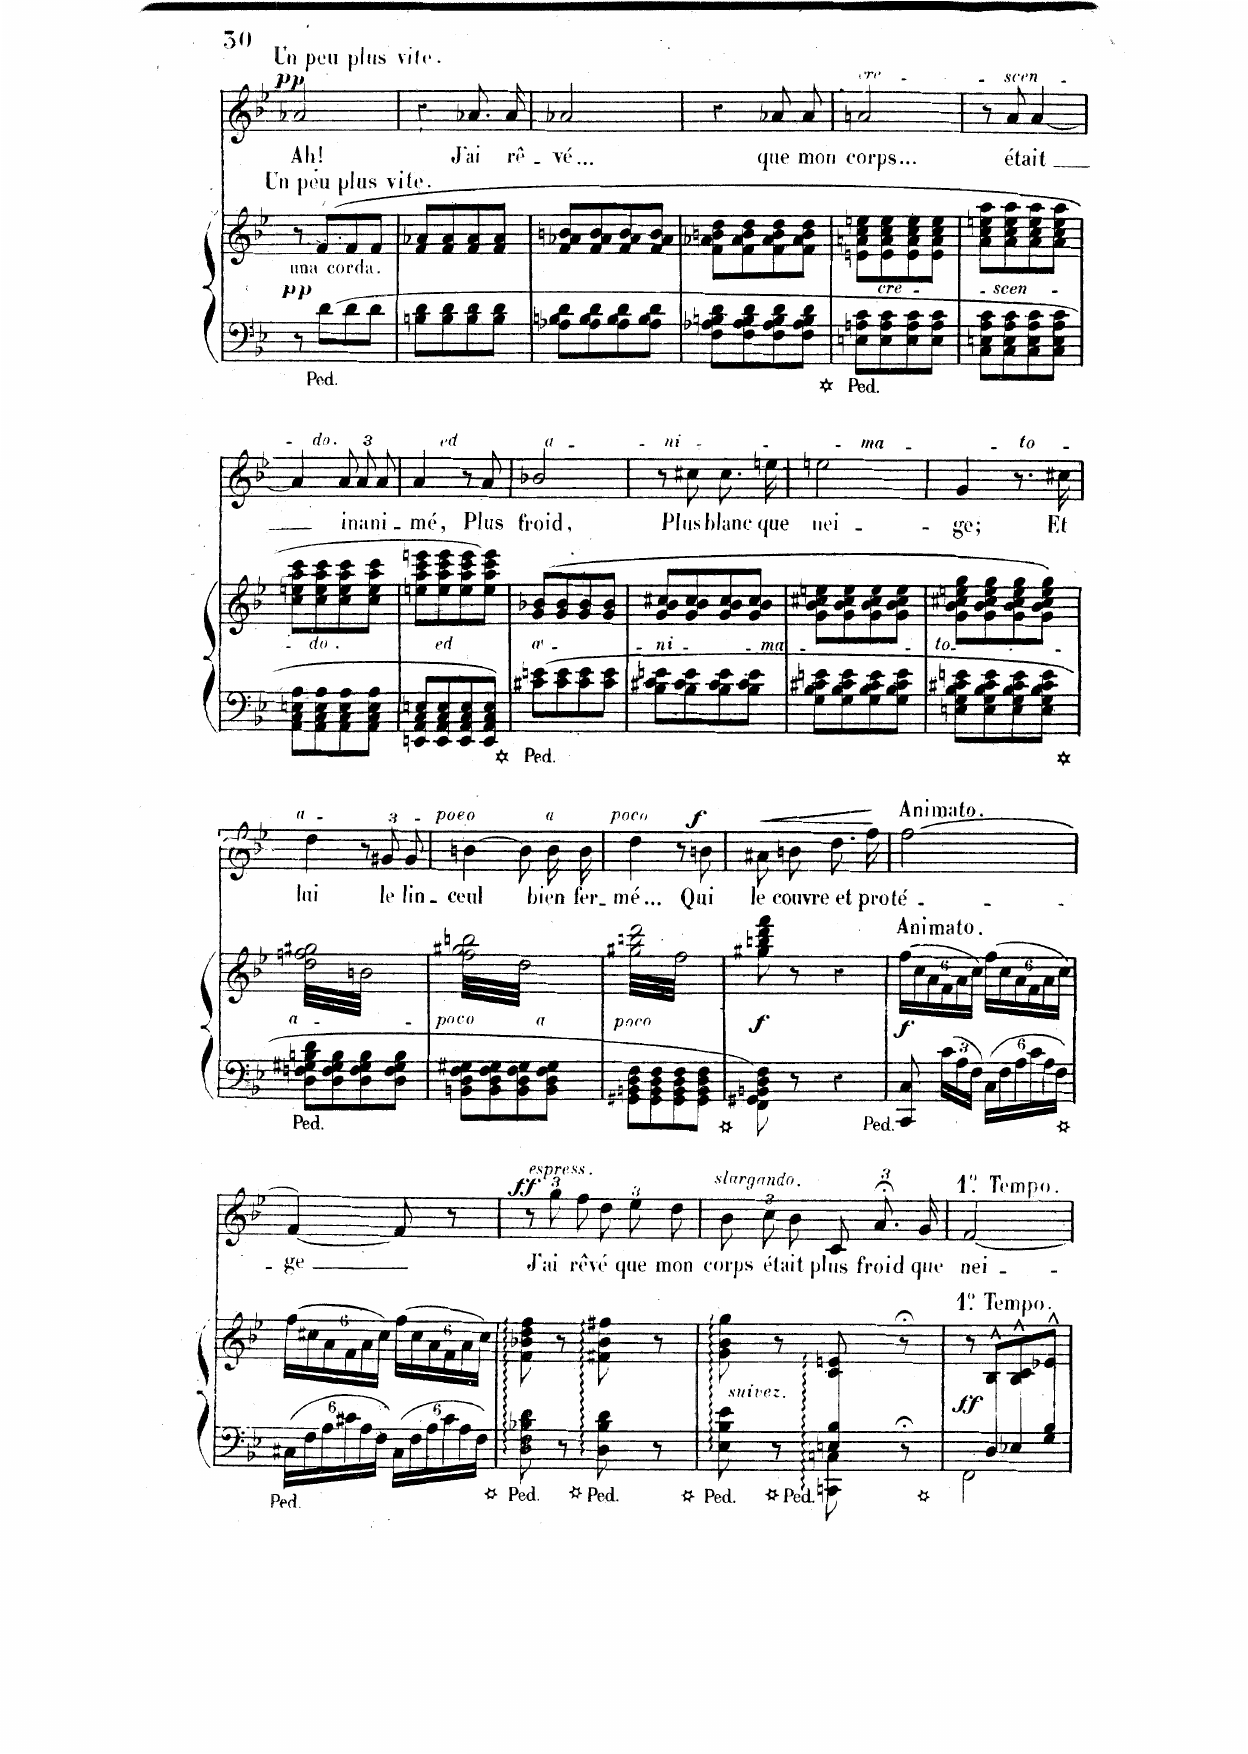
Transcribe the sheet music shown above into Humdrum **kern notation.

**kern	**kern	**dynam	**kern	**text	**dynam
*part2	*part2	*part2	*part1	*part1	*part1
*staff3	*staff2	*staff2/3	*staff1	*staff1	*staff1
*I"Piano	*	*	*I"Chant Voice	*	*
*I'Pno	*	*	*	*	*
*clefF4	*clefG2	*	*clefG2	*	*
*k[b-e-]	*k[b-e-]	*	*k[b-e-]	*	*
*M2/4	*M2/4	*	*M2/4	*	*
=38	=38	=38	=38	=38	=38
!	!	!	!LO:TX:a:B:t=Un peu plus vite	!	!
!	!LO:TX:a:B:t=Un peu plus vite	!	!	!	!
!	!	!	!	!	!LO:DY:a
8r	8r	.	2a-X/	Ah!	pp
!	!LO:TX:b:t=una corda.	!	!	!	!
!	!	!LO:DY:b	!	!	!
8d\L	(8f/L	pp	.	.	.
8d\	8f/	.	.	.	.
8d\J	8f/J	.	.	.	.
=39	=39	=39	=39	=39	=39
8Bn\ 8d\L	8f/ 8a-X/L	.	4r	.	.
8B\ 8d\	8f/ 8a-/	.	.	.	.
8B\ 8d\	8f/ 8a-/	.	8.a-X/L	J’ai	.
8B\ 8d\J	8f/ 8a-/J	.	.	.	.
.	.	.	16a-/Jk	rê-	.
=40	=40	=40	=40	=40	=40
8A-X\ 8Bn\ 8d\L	8f/ 8a-X/ 8bn/L	.	2a-X/	-vé . . .	.
8A-\ 8B\ 8d\	8f/ 8a-/ 8b/	.	.	.	.
8A-\ 8B\ 8d\	8f/ 8a-/ 8b/	.	.	.	.
8A-\ 8B\ 8d\J	8f/ 8a-/ 8b/J	.	.	.	.
=41	=41	=41	=41	=41	=41
8F\ 8A-X\ 8Bn\ 8d\L	8f\ 8a-X\ 8bn\ 8dd\L	.	4r	.	.
8F\ 8A-\ 8B\ 8d\	8f\ 8a-\ 8b\ 8dd\	.	.	.	.
8F\ 8A-\ 8B\ 8d\	8f\ 8a-\ 8b\ 8dd\	.	8a-X/L	que	.
!	!	!	!LO:TX:a:i:t=crescendo ed animato poco a poco	!	!
!	!LO:TX:b:i:t=crescendo ed animato poco a poco	!	!	!	!
8F\ 8A-\ 8B\ 8d\J	8f\ 8a-\ 8b\ 8dd\J	.	8a-/J	mon	.
=42	=42	=42	=42	=42	=42
8En\ 8An\ 8c\L	8en\ 8an\ 8cc\ 8een\L	.	2an/	corps...	.
8E\ 8A\ 8c\	8e\ 8a\ 8cc\ 8ee\	.	.	.	.
8E\ 8A\ 8c\	8e\ 8a\ 8cc\ 8ee\	.	.	.	.
8E\ 8A\ 8c\J	8e\ 8a\ 8cc\ 8ee\J	.	.	.	.
=43	=43	=43	=43	=43	=43
8C\ 8En\ 8A\ 8c\L	8a\ 8cc\ 8een\ 8aa\L	.	8r	.	.
8C\ 8E\ 8A\ 8c\	8a\ 8cc\ 8ee\ 8aa\	.	8a/	ét-	.
8C\ 8E\ 8A\ 8c\	8a\ 8cc\ 8ee\ 8aa\	.	[4a/	-ait	.
8C\ 8E\ 8A\ 8c\J	8a\ 8cc\ 8ee\ 8aa\J	.	.	.	.
=44	=44	=44	=44	=44	=44
8AA\ 8C\ 8En\ 8A\L	8cc\ 8een\ 8aa\ 8ccc\L	.	4a/]	.	.
8AA\ 8C\ 8E\ 8A\	8cc\ 8ee\ 8aa\ 8ccc\	.	.	.	.
8AA\ 8C\ 8E\ 8A\	8cc\ 8ee\ 8aa\ 8ccc\	.	12a/L	in-	.
.	.	.	12a/	-a-	.
8AA\ 8C\ 8E\ 8A\J	8cc\ 8ee\ 8aa\ 8ccc\J	.	.	.	.
.	.	.	12a/J	-ni-	.
=45	=45	=45	=45	=45	=45
8EEn/ 8AA/ 8C/ 8En/L	8een\ 8aa\ 8ccc\ 8eeen\L	.	4a/	-mé,	.
8EE/ 8AA/ 8C/ 8E/	8ee\ 8aa\ 8ccc\ 8eee\	.	.	.	.
8EE/ 8AA/ 8C/ 8E/	8ee\ 8aa\ 8ccc\ 8eee\	.	8r	.	.
8EE/ 8AA/ 8C/ 8E/J	8ee\ 8aa\ 8ccc\ 8eee\J)	.	8a/	Plus	.
=46	=46	=46	=46	=46	=46
8c#X\ 8en\L	(8g/ 8b-X/L	.	2b-X/	froid,	.
8c#\ 8e\	8g/ 8b-/	.	.	.	.
8c#\ 8e\	8g/ 8b-/	.	.	.	.
8c#\ 8e\J	8g/ 8b-/J	.	.	.	.
=47	=47	=47	=47	=47	=47
8B-\ 8c#X\ 8en\L	8g/ 8b-/ 8cc#X/L	.	8r	.	.
8B-\ 8c#\ 8e\	8g/ 8b-/ 8cc#/	.	8cc#X\	Plus	.
8B-\ 8c#\ 8e\	8g/ 8b-/ 8cc#/	.	8.cc#\L	blanc	.
8B-\ 8c#\ 8e\J	8g/ 8b-/ 8cc#/J	.	.	.	.
.	.	.	16een\Jk	que	.
=48	=48	=48	=48	=48	=48
8G\ 8B-\ 8c#X\ 8en\L	8g\ 8b-\ 8cc#X\ 8een\L	.	2een\	nei-	.
8G\ 8B-\ 8c#\ 8e\	8g\ 8b-\ 8cc#\ 8ee\	.	.	.	.
8G\ 8B-\ 8c#\ 8e\	8g\ 8b-\ 8cc#\ 8ee\	.	.	.	.
8G\ 8B-\ 8c#\ 8e\J	8g\ 8b-\ 8cc#\ 8ee\J	.	.	.	.
=49	=49	=49	=49	=49	=49
8En\ 8G\ 8B-\ 8c#X\ 8en\L	8g\ 8b-\ 8cc#X\ 8een\ 8gg\L	.	4g/	-ge;	.
8E\ 8G\ 8B-\ 8c#\ 8e\	8g\ 8b-\ 8cc#\ 8ee\ 8gg\	.	.	.	.
8E\ 8G\ 8B-\ 8c#\ 8e\	8g\ 8b-\ 8cc#\ 8ee\ 8gg\	.	8.r	.	.
8E\ 8G\ 8B-\ 8c#\ 8e\J	8g\ 8b-\ 8cc#\ 8ee\ 8gg\J)	.	.	.	.
.	.	.	16cc#X\	Et	.
=50	=50	=50	=50	=50	=50
*	*tremolo	*	*	*	*
8D\ 8Fn\ 8G#X\ 8Bn\ 8d\L	64dd\ 64ffn\ 64gg#X\LLLL	.	4dd\	lui	.
.	64bn\	.	.	.	.
.	64dd\ 64ffn\ 64gg#X\	.	.	.	.
.	64bn\	.	.	.	.
.	64dd\ 64ffn\ 64gg#X\	.	.	.	.
.	64bn\	.	.	.	.
.	64dd\ 64ffn\ 64gg#X\	.	.	.	.
.	64bn\	.	.	.	.
8D\ 8F\ 8G#\ 8B\	64dd\ 64ffn\ 64gg#X\	.	.	.	.
.	64bn\	.	.	.	.
.	64dd\ 64ffn\ 64gg#X\	.	.	.	.
.	64bn\	.	.	.	.
.	64dd\ 64ffn\ 64gg#X\	.	.	.	.
.	64bn\	.	.	.	.
.	64dd\ 64ffn\ 64gg#X\	.	.	.	.
.	64bn\	.	.	.	.
8D\ 8F\ 8G#\ 8B\	64dd\ 64ffn\ 64gg#X\	.	12r	.	.
.	64bn\	.	.	.	.
.	64dd\ 64ffn\ 64gg#X\	.	.	.	.
.	64bn\	.	.	.	.
.	64dd\ 64ffn\ 64gg#X\	.	.	.	.
.	64bn\	.	.	.	.
.	.	.	12g#X/L	le	.
.	64dd\ 64ffn\ 64gg#X\	.	.	.	.
.	64bn\	.	.	.	.
8D\ 8F\ 8G#\ 8B\J	64dd\ 64ffn\ 64gg#X\	.	.	.	.
.	64bn\	.	.	.	.
.	64dd\ 64ffn\ 64gg#X\	.	.	.	.
.	.	.	12g#/J	lin-	.
.	64bn\	.	.	.	.
.	64dd\ 64ffn\ 64gg#X\	.	.	.	.
.	64bn\	.	.	.	.
.	64dd\ 64ffn\ 64gg#X\	.	.	.	.
.	64bn\JJJJ	.	.	.	.
=51	=51	=51	=51	=51	=51
8BBn\ 8D\ 8F\ 8G#X\L	64ff\ 64gg#X\ 64bbn\LLLL	.	[4bn\	-ceul	.
.	64dd\	.	.	.	.
.	64ff\ 64gg#X\ 64bbn\	.	.	.	.
.	64dd\	.	.	.	.
.	64ff\ 64gg#X\ 64bbn\	.	.	.	.
.	64dd\	.	.	.	.
.	64ff\ 64gg#X\ 64bbn\	.	.	.	.
.	64dd\	.	.	.	.
8BB\ 8D\ 8F\ 8G#\	64ff\ 64gg#X\ 64bbn\	.	.	.	.
.	64dd\	.	.	.	.
.	64ff\ 64gg#X\ 64bbn\	.	.	.	.
.	64dd\	.	.	.	.
.	64ff\ 64gg#X\ 64bbn\	.	.	.	.
.	64dd\	.	.	.	.
.	64ff\ 64gg#X\ 64bbn\	.	.	.	.
.	64dd\	.	.	.	.
8BB\ 8D\ 8F\ 8G#\	64ff\ 64gg#X\ 64bbn\	.	8b\L]	.	.
.	64dd\	.	.	.	.
.	64ff\ 64gg#X\ 64bbn\	.	.	.	.
.	64dd\	.	.	.	.
.	64ff\ 64gg#X\ 64bbn\	.	.	.	.
.	64dd\	.	.	.	.
.	64ff\ 64gg#X\ 64bbn\	.	.	.	.
.	64dd\	.	.	.	.
8BB\ 8D\ 8F\ 8G#\J	64ff\ 64gg#X\ 64bbn\	.	16b\L	bien	.
.	64dd\	.	.	.	.
.	64ff\ 64gg#X\ 64bbn\	.	.	.	.
.	64dd\	.	.	.	.
.	64ff\ 64gg#X\ 64bbn\	.	16b\JJ	fer-	.
.	64dd\	.	.	.	.
.	64ff\ 64gg#X\ 64bbn\	.	.	.	.
.	64dd\JJJJ	.	.	.	.
=52	=52	=52	=52	=52	=52
8GG#X\ 8BBn\ 8D\ 8F\L	64gg#X\ 64bbn\ 64ddd\LLLL	.	4dd\	-mé . . .	.
.	64ff\	.	.	.	.
.	64gg#X\ 64bbn\ 64ddd\	.	.	.	.
.	64ff\	.	.	.	.
.	64gg#X\ 64bbn\ 64ddd\	.	.	.	.
.	64ff\	.	.	.	.
.	64gg#X\ 64bbn\ 64ddd\	.	.	.	.
.	64ff\	.	.	.	.
8GG#\ 8BB\ 8D\ 8F\	64gg#X\ 64bbn\ 64ddd\	.	.	.	.
.	64ff\	.	.	.	.
.	64gg#X\ 64bbn\ 64ddd\	.	.	.	.
.	64ff\	.	.	.	.
.	64gg#X\ 64bbn\ 64ddd\	.	.	.	.
.	64ff\	.	.	.	.
.	64gg#X\ 64bbn\ 64ddd\	.	.	.	.
.	64ff\	.	.	.	.
8GG#\ 8BB\ 8D\ 8F\	64gg#X\ 64bbn\ 64ddd\	.	8r	.	.
.	64ff\	.	.	.	.
.	64gg#X\ 64bbn\ 64ddd\	.	.	.	.
.	64ff\	.	.	.	.
.	64gg#X\ 64bbn\ 64ddd\	.	.	.	.
.	64ff\	.	.	.	.
.	64gg#X\ 64bbn\ 64ddd\	.	.	.	.
.	64ff\	.	.	.	.
!	!	!	!	!	!LO:DY:a
8GG#\ 8BB\ 8D\ 8F\J	64gg#X\ 64bbn\ 64ddd\	.	8bn\	Qui	f
.	64ff\	.	.	.	.
.	64gg#X\ 64bbn\ 64ddd\	.	.	.	.
.	64ff\	.	.	.	.
.	64gg#X\ 64bbn\ 64ddd\	.	.	.	.
.	64ff\	.	.	.	.
.	64gg#X\ 64bbn\ 64ddd\	.	.	.	.
.	64ff\JJJJ	.	.	.	.
*	*Xtremolo	*	*	*	*
=53	=53	=53	=53	=53	=53
!	!	!LO:DY:b	!	!	!LO:HP:b
8FF\ 8GG#X\ 8BBn\ 8D\ 8F\	8gg#X\ 8bbn\ 8ddd\ 8fff\	f	8a#X\L	le	<
.	.	.	.	.	.
.	.	.	.	.	.
.	.	.	.	.	.
.	.	.	.	.	.
.	.	.	.	.	.
.	.	.	.	.	.
.	.	.	.	.	.
8r	8r	.	8bn\J	couvre	.
.	.	.	.	.	.
.	.	.	.	.	.
.	.	.	.	.	.
.	.	.	.	.	.
.	.	.	.	.	.
.	.	.	.	.	.
.	.	.	.	.	.
4r	4r	.	8.dd\L	et	.
.	.	.	16ff\Jk	pro-	.
.	.	.	.	.	[
=54	=54	=54	=54	=54	=54
!	!	!	!LO:TX:a:B:t=Animato	!	!
!	!LO:TX:a:B:t=Animato	!	!	!	!
!	!	!LO:DY:b	!	!	!
8CC/ 8C/	(24ff\LL	f	(2ff\	-té-	.
.	24cc\	.	.	.	.
.	24a\	.	.	.	.
24c\LL	24f\	.	.	.	.
24A\	24a\	.	.	.	.
24F\JJ	24cc\JJ)	.	.	.	.
24C\LL	(24ff\LL	.	.	.	.
24F\	24cc\	.	.	.	.
24A\	24a\	.	.	.	.
24c\	24f\	.	.	.	.
24A\	24a\	.	.	.	.
24F\JJ	24cc\JJ)	.	.	.	.
=55	=55	=55	=55	=55	=55
24C#X\LL	(24ff\LL	.	[4f/)	-– ge	.
24F\	24cc#X\	.	.	.	.
24A\	24a\	.	.	.	.
24c#X\	24f\	.	.	.	.
24A\	24a\	.	.	.	.
24F\JJ	24cc#\JJ)	.	.	.	.
24C#\LL	(24ff\LL	.	8f/]	.	.
24F\	24cc#\	.	.	.	.
24A\	24a\	.	.	.	.
24c#\	24f\	.	8r	.	.
24A\	24a\	.	.	.	.
24F\JJ	24cc#\JJ)	.	.	.	.
=56	=56	=56	=56	=56	=56
!	!	!	!LO:TX:i:t=espress.	!	!
!	!	!	!	!	!LO:DY:a
8D\ 8F\ 8B-X\ 8d\	8f\ 8b-X\ 8dd\ 8ff\	.	12r	.	ff
.	.	.	12gg\L	J’ai	.
8r	8r	.	.	.	.
.	.	.	12ff\J	rê-	.
8D\ 8B-\ 8d\	8f#X\ 8b-\ 8ff#X\	.	12dd\L	-vé	.
.	.	.	12ee-\	que	.
8r	8r	.	.	.	.
.	.	.	12dd\J	mon	.
=57	=57	=57	=57	=57	=57
*^	*	*	*	*	*
!	!	!	!	!LO:TX:i:t=slargando	!	!
!LO:TX:i:t=suivez	!	!	!	!	!	!
8E-\ 8B-\ 8e-\	4ryy	8g\ 8b-\ 8gg\	.	12b-\L	corps	.
.	.	.	.	12cc\	é-	.
8r	.	8r	.	.	.	.
.	.	.	.	12b-\J	-tait	.
8En/ 8B-/	8CCn\ 8Cn\	8c/ 8en/	.	12c/L	plus	.
.	.	.	.	12.a;</	froid	.
8r;<	8ryy	8r;<	.	.	.	.
.	.	.	.	24g/Jk	que	.
=58	=58	=58	=58	=58	=58	=58
!	!	!	!	!LO:TX:a:B:t=Tempo I	!	!
!	!	!LO:TX:a:B:t=Tempo I	!	!	!	!
!	!	!	!LO:DY:b	!	!	!
8ryy	2FF\	8r	ff	[2f/	nei-	.
8D/L	.	8B-^^/L	.	.	.	.
8E-X/	.	8B-/^^ 8c/^^	.	.	.	.
8G/ 8B-/J	.	8e-X^^/J	.	.	.	.
*v	*v	*	*	*	*	*
=	=	=	=	=	=
*-	*-	*-	*-	*-	*-
